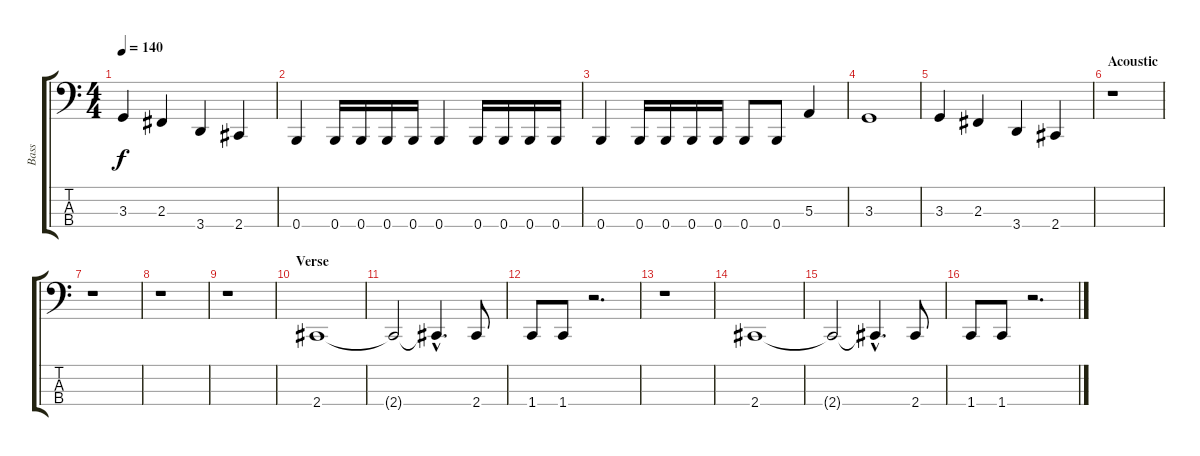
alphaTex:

\track ("Bass " "Bass ") {instrument electricbasspick}
\staff {score tabs}
\tuning (D2 A1 E1 B0) {hide}
\ts (4 4)
\tempo 140
\clef f4
\ks c
3.3.4{dy f} 2.3.4 3.4.4 2.4.4 |
0.4.4 0.4.16 0.4.16 0.4.16 0.4.16 0.4.4 0.4.16 0.4.16 0.4.16 0.4.16 |
0.4.4 0.4.16 0.4.16 0.4.16 0.4.16 0.4.8 0.4.8 5.3.4 |
3.3.1 |
3.3.4 2.3.4 3.4.4 2.4.4 |
\section ("" "Acoustic")
r.1 |
r.1 |
r.1 |
r.1 |
\section ("" "Verse")
2.4.1 |
2.4{t}.2 2.4{hac t}.4{d} 2.4.8 |
1.4.8 1.4.8 r.2{d} |
r.1 |
2.4.1 |
2.4{t}.2 2.4{hac t}.4{d} 2.4.8 |
1.4.8 1.4.8 r.2{d}
